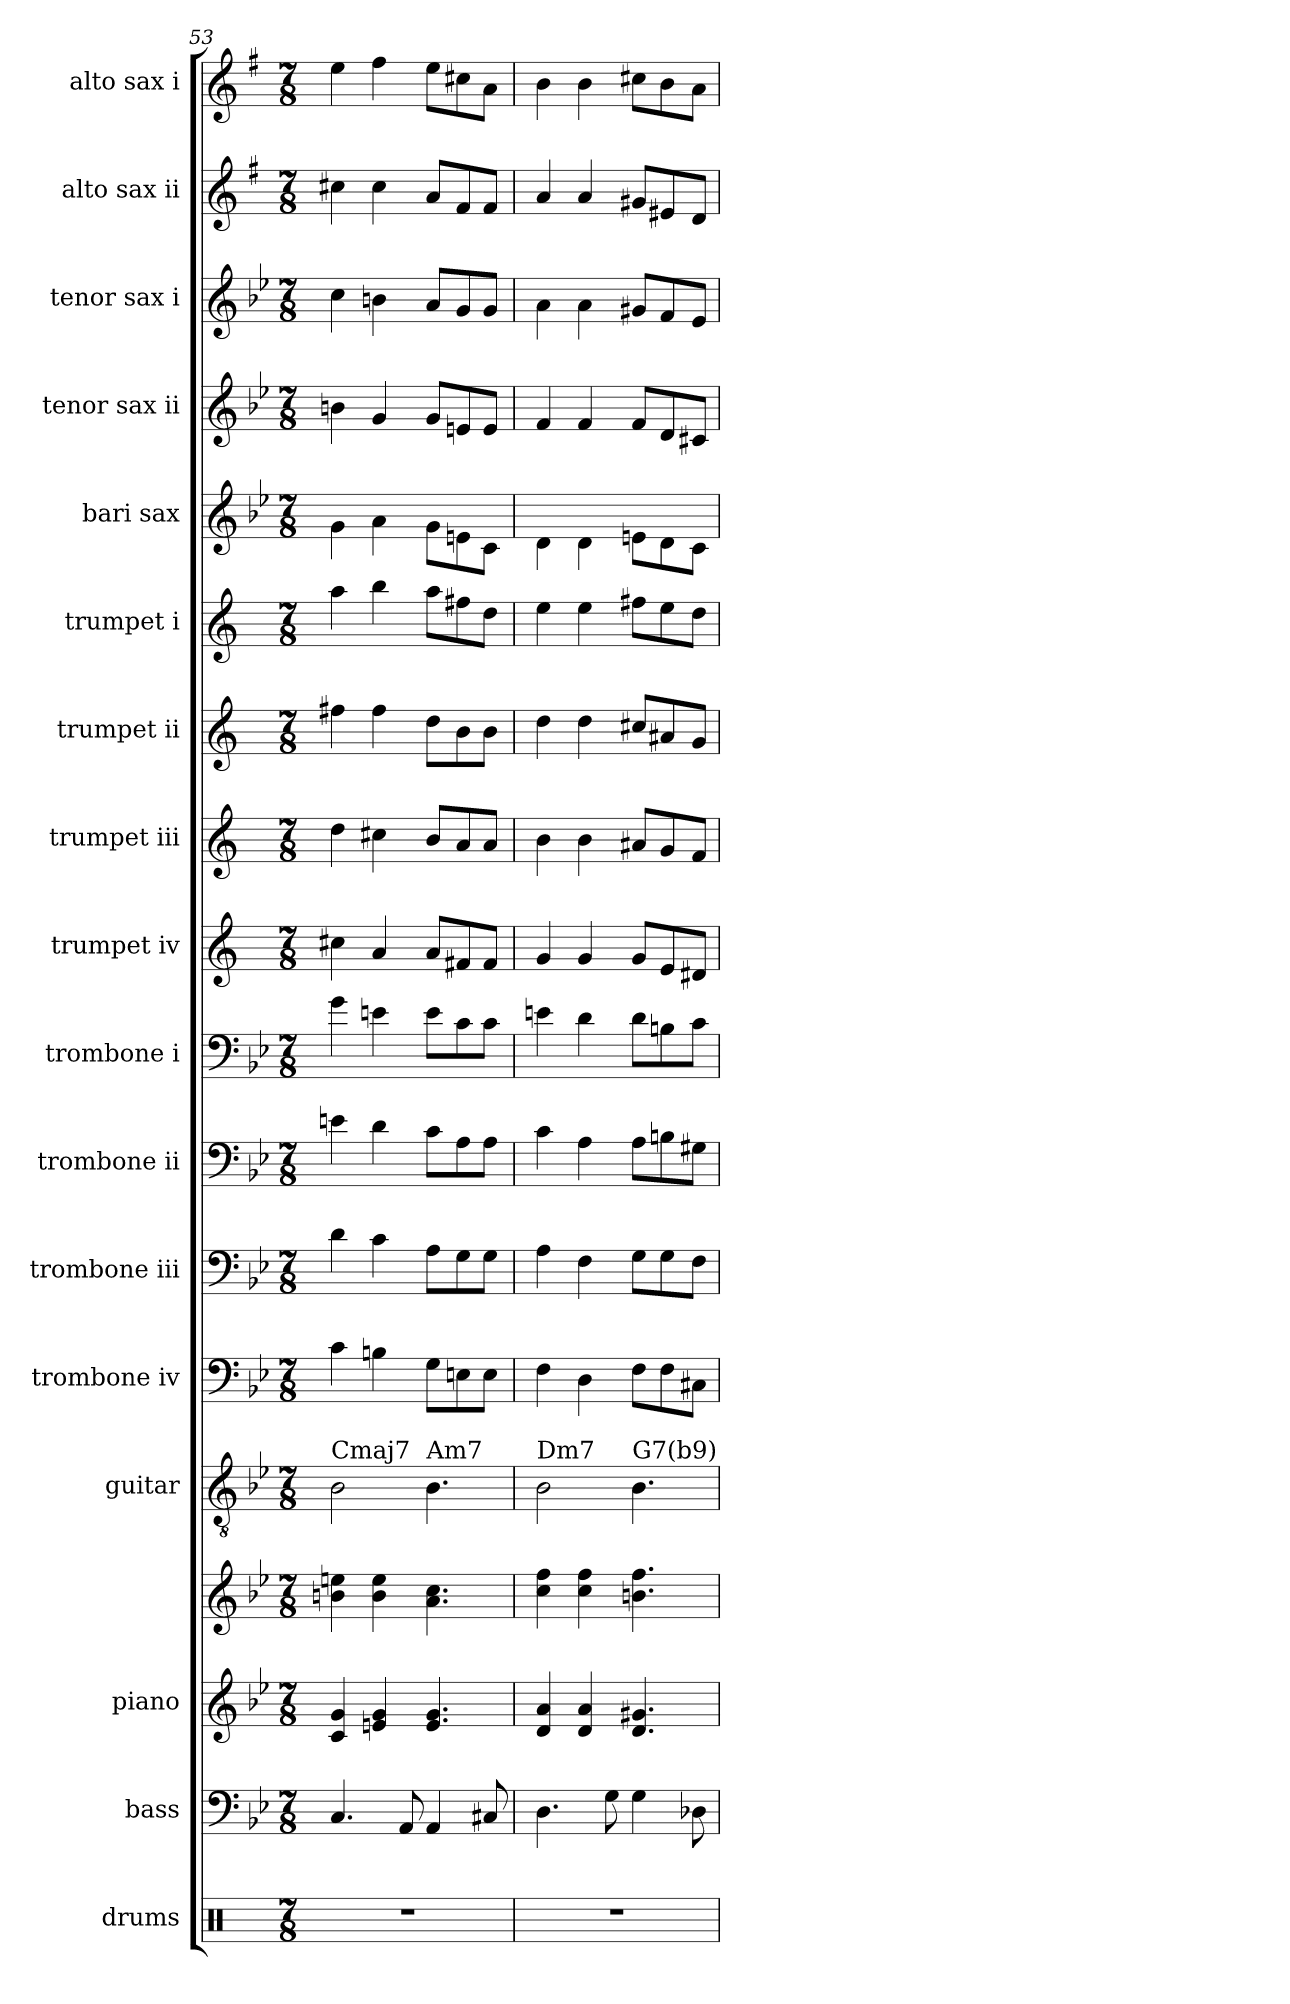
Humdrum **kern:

**kern	**kern	**kern	**kern	**kern	**kern	**kern	**kern	**kern	**kern	**kern	**kern	**kern	**kern	**kern	**kern	**kern	**kern
*part17	*part16	*part15	*part15	*part14	*part13	*part12	*part11	*part10	*part9	*part8	*part7	*part6	*part5	*part4	*part3	*part2	*part1
*staff18	*staff17	*staff16	*staff15	*staff14	*staff13	*staff12	*staff11	*staff10	*staff9	*staff8	*staff7	*staff6	*staff5	*staff4	*staff3	*staff2	*staff1
*I"drums	*I"bass	*I"piano	*	*I"guitar	*I"trombone iv	*I"trombone iii	*I"trombone ii	*I"trombone i	*I"trumpet iv	*I"trumpet iii	*I"trumpet ii	*I"trumpet i	*I"bari sax	*I"tenor sax ii	*I"tenor sax i	*I"alto sax ii	*I"alto sax i
*I'drs.	*I'bass	*I'pno.	*	*I'gtr.	*I'tbn. iv	*I'tbn. iii	*I'tbn. ii	*I'tbn. i	*I'tpt. iv	*I'tpt. iii	*I'tpt. ii	*I'tpt. i	*I'bari	*I'tenor ii	*I'tenor i	*I'alto ii	*I'alto i
*clefX	*clefF4	*clefG2	*clefG2	*clefGv2	*clefF4	*clefF4	*clefF4	*clefF4	*clefG2	*clefG2	*clefG2	*clefG2	*clefG2	*clefG2	*clefG2	*clefG2	*clefG2
*	*ITrd7c12	*	*	*	*	*	*	*	*ITrd1c2	*ITrd1c2	*ITrd1c2	*ITrd1c2	*ITrd12c21	*ITrd8c14	*ITrd8c14	*ITrd5c9	*ITrd5c9
*k[]	*k[b-e-]	*k[b-e-]	*k[b-e-]	*k[b-e-]	*k[b-e-]	*k[b-e-]	*k[b-e-]	*k[b-e-]	*k[b-e-]	*k[b-e-]	*k[b-e-]	*k[b-e-]	*k[b-e-]	*k[b-e-]	*k[b-e-]	*k[b-e-]	*k[b-e-]
*M7/8	*M7/8	*M7/8	*M7/8	*M7/8	*M7/8	*M7/8	*M7/8	*M7/8	*M7/8	*M7/8	*M7/8	*M7/8	*M7/8	*M7/8	*M7/8	*M7/8	*M7/8
=53	=53	=53	=53	=53	=53	=53	=53	=53	=53	=53	=53	=53	=53	=53	=53	=53	=53
!	!	!	!	!LO:TX:a:t=Cmaj7	!	!	!	!	!	!	!	!	!	!	!	!	!
2..r	4.CC/	4c/ 4g/	4bn\ 4een\	2B-\	4c\	4d\	4en\	4g\	4bn\	4cc\	4een\	4gg\	4G\	4Bn\	4c\	4en\	4g\
.	.	4en/ 4g/	4b\ 4ee\	.	4Bn\	4c\	4d\	4en\	4g/	4bn\	4ee\	4aa\	4A\	4G/	4Bn\	4e\	4a\
.	8AAA/	.	.	.	.	.	.	.	.	.	.	.	.	.	.	.	.
!	!	!	!	!LO:TX:a:t=Am7	!	!	!	!	!	!	!	!	!	!	!	!	!
.	4AAA/	4.e/ 4.g/	4.a\ 4.cc\	4.B-\	8G\L	8A\L	8c\L	8e\L	8g/L	8a/L	8cc\L	8gg\L	8G\L	8G/L	8A/L	8c/L	8g\L
.	.	.	.	.	8En\	8G\	8A\	8c\	8en/	8g/	8a\	8een\	8En\	8En/	8G/	8A/	8en\
.	8CC#X/	.	.	.	8E\J	8G\J	8A\J	8c\J	8e/J	8g/J	8a\J	8cc\J	8C\J	8E/J	8G/J	8A/J	8c\J
=54	=54	=54	=54	=54	=54	=54	=54	=54	=54	=54	=54	=54	=54	=54	=54	=54	=54
!	!	!	!	!LO:TX:a:t=Dm7	!	!	!	!	!	!	!	!	!	!	!	!	!
2..r	4.DD\	4d/ 4a/	4cc\ 4ff\	2B-\	4F\	4A\	4c\	4en\	4f/	4a\	4cc\	4dd\	4D\	4F/	4A\	4c/	4d\
.	.	4d/ 4a/	4cc\ 4ff\	.	4D\	4F\	4A\	4d\	4f/	4a\	4cc\	4dd\	4D\	4F/	4A\	4c/	4d\
.	8GG\	.	.	.	.	.	.	.	.	.	.	.	.	.	.	.	.
!	!	!	!	!LO:TX:a:t=G7(b9)	!	!	!	!	!	!	!	!	!	!	!	!	!
.	4GG\	4.d/ 4.g#X/	4.bn\ 4.ff\	4.B-\	8F\L	8G\L	8A\L	8d\L	8f/L	8g#X/L	8bn/L	8een\L	8En\L	8F/L	8G#X/L	8Bn/L	8en\L
.	.	.	.	.	8F\	8G\	8Bn\	8Bn\	8d/	8f/	8g#X/	8dd\	8D\	8D/	8F/	8G#X/	8d\
.	8DD-X\	.	.	.	8C#X\J	8F\J	8G#X\J	8c\J	8c#X/J	8e-/J	8f/J	8cc\J	8C\J	8C#X/J	8E-/J	8F/J	8c\J
=	=	=	=	=	=	=	=	=	=	=	=	=	=	=	=	=	=
*-	*-	*-	*-	*-	*-	*-	*-	*-	*-	*-	*-	*-	*-	*-	*-	*-	*-
